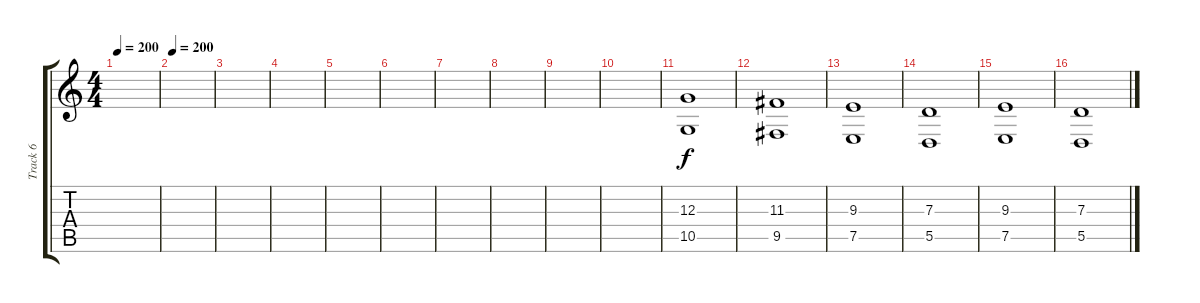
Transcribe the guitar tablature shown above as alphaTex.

\track ("Track 6" "Track 6") {instrument choiraahs}
\staff {score tabs}
\tuning (E4 B3 G3 D3 A2 E2) {hide}
\ts (4 4)
\tempo 200
\clef g2
\ks c
|
\tempo 200
|
|
|
|
|
|
|
|
|
(12.3 10.5).1 |
(11.3 9.5).1 |
(9.3 7.5).1 |
(7.3 5.5).1 |
(9.3 7.5).1 |
(7.3 5.5).1
